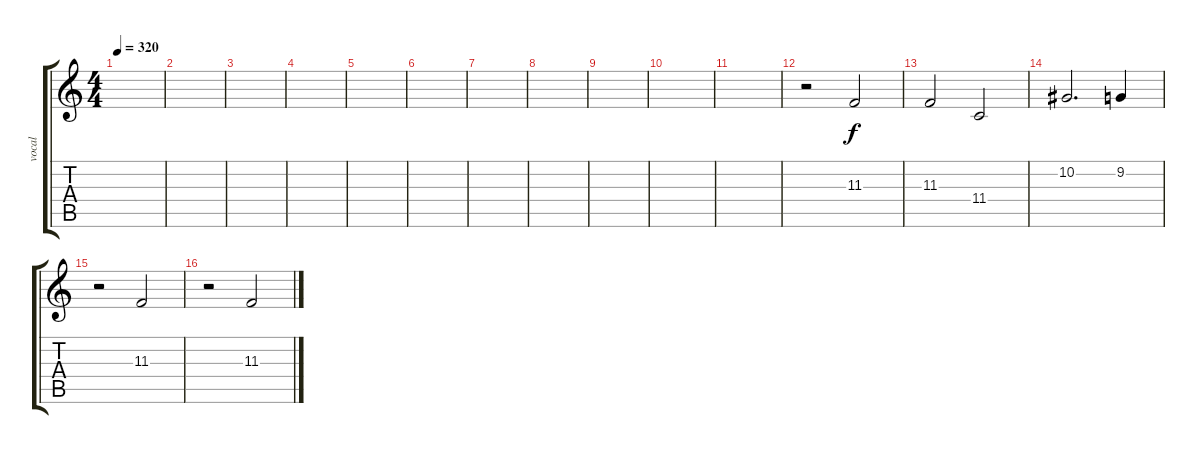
\track ("vocal" "vocal") {instrument choiraahs}
\staff {score tabs}
\tuning (Eb4 Bb3 Gb3 Db3 Ab2 Eb2) {hide}
\ts (4 4)
\tempo 320
\clef g2
\ks c
|
|
|
|
|
|
|
|
|
|
|
r.2 11.3.2 |
11.3.2 11.4.2 |
10.2.2{d} 9.2.4 |
r.2 11.3.2 |
r.2 11.3.2
